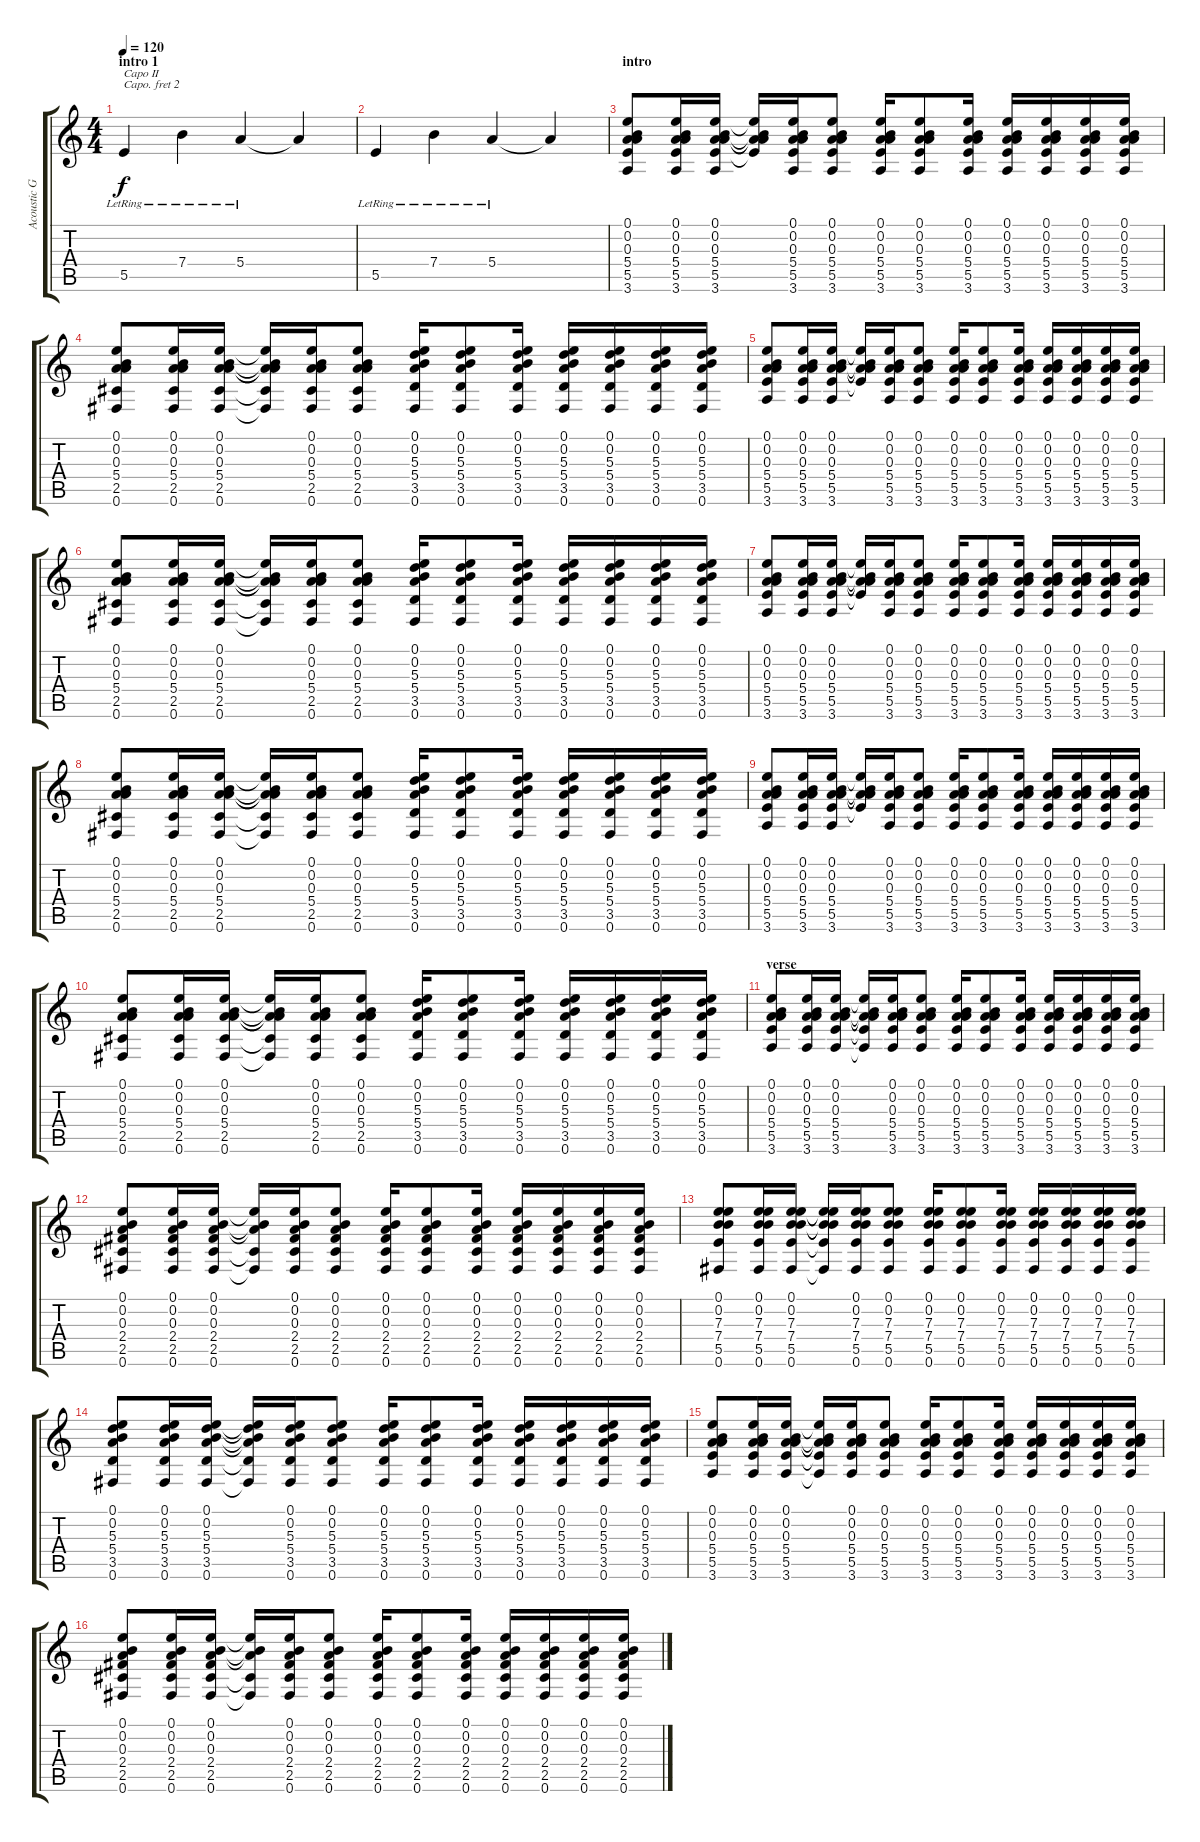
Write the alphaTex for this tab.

\track ("Acoustic Guitar (Tom Delonge)" "Acoustic G") {instrument acousticguitarsteel}
\staff {score tabs}
\capo 2
\tuning (D4 A3 G3 D3 A2 E2) {hide}
\ts (4 4)
\section ("" "intro 1")
\tempo 120
\clef g2
\ks c
5.5{lr}.4{txt "Capo II" dy f instrument acousticguitarsteel} 7.4{lr}.4 5.4{lr}.4 5.4{t}.4 |
5.5{lr}.4 7.4{lr}.4 5.4{lr}.4 5.4{t}.4 |
\section ("" "intro ")
(0.1 0.2 0.3 5.4 5.5 3.6).8 (0.1 0.2 0.3 5.4 5.5 3.6).16 (0.1 0.2 0.3 5.4 5.5 3.6).16 (0.1{t} 0.2{t} 0.3{t} 5.4{t} 5.5{t}).16 (0.1 0.2 0.3 5.4 5.5 3.6).16 (0.1 0.2 0.3 5.4 5.5 3.6).8 (0.1 0.2 0.3 5.4 5.5 3.6).16 (0.1 0.2 0.3 5.4 5.5 3.6).8 (0.1 0.2 0.3 5.4 5.5 3.6).16 (0.1 0.2 0.3 5.4 5.5 3.6).16 (0.1 0.2 0.3 5.4 5.5 3.6).16 (0.1 0.2 0.3 5.4 5.5 3.6).16 (0.1 0.2 0.3 5.4 5.5 3.6).16 |
(0.1 0.2 0.3 5.4 2.5 0.6).8 (0.1 0.2 0.3 5.4 2.5 0.6).16 (0.1 0.2 0.3 5.4 2.5 0.6).16 (0.1{t} 0.2{t} 0.3{t} 5.4{t} 2.5{t} 0.6{t}).16 (0.1 0.2 0.3 5.4 2.5 0.6).16 (0.1 0.2 0.3 5.4 2.5 0.6).8 (0.1 0.2 5.3 5.4 3.5 0.6).16 (0.1 0.2 5.3 5.4 3.5 0.6).8 (0.1 0.2 5.3 5.4 3.5 0.6).16 (0.1 0.2 5.3 5.4 3.5 0.6).16 (0.1 0.2 5.3 5.4 3.5 0.6).16 (0.1 0.2 5.3 5.4 3.5 0.6).16 (0.1 0.2 5.3 5.4 3.5 0.6).16 |
(0.1 0.2 0.3 5.4 5.5 3.6).8 (0.1 0.2 0.3 5.4 5.5 3.6).16 (0.1 0.2 0.3 5.4 5.5 3.6).16 (0.1{t} 0.2{t} 0.3{t} 5.4{t} 5.5{t}).16 (0.1 0.2 0.3 5.4 5.5 3.6).16 (0.1 0.2 0.3 5.4 5.5 3.6).8 (0.1 0.2 0.3 5.4 5.5 3.6).16 (0.1 0.2 0.3 5.4 5.5 3.6).8 (0.1 0.2 0.3 5.4 5.5 3.6).16 (0.1 0.2 0.3 5.4 5.5 3.6).16 (0.1 0.2 0.3 5.4 5.5 3.6).16 (0.1 0.2 0.3 5.4 5.5 3.6).16 (0.1 0.2 0.3 5.4 5.5 3.6).16 |
(0.1 0.2 0.3 5.4 2.5 0.6).8 (0.1 0.2 0.3 5.4 2.5 0.6).16 (0.1 0.2 0.3 5.4 2.5 0.6).16 (0.1{t} 0.2{t} 0.3{t} 5.4{t} 2.5{t} 0.6{t}).16 (0.1 0.2 0.3 5.4 2.5 0.6).16 (0.1 0.2 0.3 5.4 2.5 0.6).8 (0.1 0.2 5.3 5.4 3.5 0.6).16 (0.1 0.2 5.3 5.4 3.5 0.6).8 (0.1 0.2 5.3 5.4 3.5 0.6).16 (0.1 0.2 5.3 5.4 3.5 0.6).16 (0.1 0.2 5.3 5.4 3.5 0.6).16 (0.1 0.2 5.3 5.4 3.5 0.6).16 (0.1 0.2 5.3 5.4 3.5 0.6).16 |
(0.1 0.2 0.3 5.4 5.5 3.6).8 (0.1 0.2 0.3 5.4 5.5 3.6).16 (0.1 0.2 0.3 5.4 5.5 3.6).16 (0.1{t} 0.2{t} 0.3{t} 5.4{t} 5.5{t}).16 (0.1 0.2 0.3 5.4 5.5 3.6).16 (0.1 0.2 0.3 5.4 5.5 3.6).8 (0.1 0.2 0.3 5.4 5.5 3.6).16 (0.1 0.2 0.3 5.4 5.5 3.6).8 (0.1 0.2 0.3 5.4 5.5 3.6).16 (0.1 0.2 0.3 5.4 5.5 3.6).16 (0.1 0.2 0.3 5.4 5.5 3.6).16 (0.1 0.2 0.3 5.4 5.5 3.6).16 (0.1 0.2 0.3 5.4 5.5 3.6).16 |
(0.1 0.2 0.3 5.4 2.5 0.6).8 (0.1 0.2 0.3 5.4 2.5 0.6).16 (0.1 0.2 0.3 5.4 2.5 0.6).16 (0.1{t} 0.2{t} 0.3{t} 5.4{t} 2.5{t} 0.6{t}).16 (0.1 0.2 0.3 5.4 2.5 0.6).16 (0.1 0.2 0.3 5.4 2.5 0.6).8 (0.1 0.2 5.3 5.4 3.5 0.6).16 (0.1 0.2 5.3 5.4 3.5 0.6).8 (0.1 0.2 5.3 5.4 3.5 0.6).16 (0.1 0.2 5.3 5.4 3.5 0.6).16 (0.1 0.2 5.3 5.4 3.5 0.6).16 (0.1 0.2 5.3 5.4 3.5 0.6).16 (0.1 0.2 5.3 5.4 3.5 0.6).16 |
(0.1 0.2 0.3 5.4 5.5 3.6).8 (0.1 0.2 0.3 5.4 5.5 3.6).16 (0.1 0.2 0.3 5.4 5.5 3.6).16 (0.1{t} 0.2{t} 0.3{t} 5.4{t} 5.5{t}).16 (0.1 0.2 0.3 5.4 5.5 3.6).16 (0.1 0.2 0.3 5.4 5.5 3.6).8 (0.1 0.2 0.3 5.4 5.5 3.6).16 (0.1 0.2 0.3 5.4 5.5 3.6).8 (0.1 0.2 0.3 5.4 5.5 3.6).16 (0.1 0.2 0.3 5.4 5.5 3.6).16 (0.1 0.2 0.3 5.4 5.5 3.6).16 (0.1 0.2 0.3 5.4 5.5 3.6).16 (0.1 0.2 0.3 5.4 5.5 3.6).16 |
(0.1 0.2 0.3 5.4 2.5 0.6).8 (0.1 0.2 0.3 5.4 2.5 0.6).16 (0.1 0.2 0.3 5.4 2.5 0.6).16 (0.1{t} 0.2{t} 0.3{t} 5.4{t} 2.5{t} 0.6{t}).16 (0.1 0.2 0.3 5.4 2.5 0.6).16 (0.1 0.2 0.3 5.4 2.5 0.6).8 (0.1 0.2 5.3 5.4 3.5 0.6).16 (0.1 0.2 5.3 5.4 3.5 0.6).8 (0.1 0.2 5.3 5.4 3.5 0.6).16 (0.1 0.2 5.3 5.4 3.5 0.6).16 (0.1 0.2 5.3 5.4 3.5 0.6).16 (0.1 0.2 5.3 5.4 3.5 0.6).16 (0.1 0.2 5.3 5.4 3.5 0.6).16 |
\section ("" "verse")
(0.1 0.2 0.3 5.4 5.5 3.6).8 (0.1 0.2 0.3 5.4 5.5 3.6).16 (0.1 0.2 0.3 5.4 5.5 3.6).16 (0.1{t} 0.2{t} 0.3{t} 5.4{t} 5.5{t} 3.6{t}).16 (0.1 0.2 0.3 5.4 5.5 3.6).16 (0.1 0.2 0.3 5.4 5.5 3.6).8 (0.1 0.2 0.3 5.4 5.5 3.6).16 (0.1 0.2 0.3 5.4 5.5 3.6).8 (0.1 0.2 0.3 5.4 5.5 3.6).16 (0.1 0.2 0.3 5.4 5.5 3.6).16 (0.1 0.2 0.3 5.4 5.5 3.6).16 (0.1 0.2 0.3 5.4 5.5 3.6).16 (0.1 0.2 0.3 5.4 5.5 3.6).16 |
(0.1 0.2 0.3 2.4 2.5 0.6).8 (0.1 0.2 0.3 2.4 2.5 0.6).16 (0.1 0.2 0.3 2.4 2.5 0.6).16 (0.1{t} 0.2{t} 0.3{t} 2.5{t} 0.6{t}).16 (0.1 0.2 0.3 2.4 2.5 0.6).16 (0.1 0.2 0.3 2.4 2.5 0.6).8 (0.1 0.2 0.3 2.4 2.5 0.6).16 (0.1 0.2 0.3 2.4 2.5 0.6).8 (0.1 0.2 0.3 2.4 2.5 0.6).16 (0.1 0.2 0.3 2.4 2.5 0.6).16 (0.1 0.2 0.3 2.4 2.5 0.6).16 (0.1 0.2 0.3 2.4 2.5 0.6).16 (0.1 0.2 0.3 2.4 2.5 0.6).16 |
(0.1 0.2 7.3 7.4 5.5 0.6).8 (0.1 0.2 7.3 7.4 5.5 0.6).16 (0.1 0.2 7.3 7.4 5.5 0.6).16 (0.1{t} 0.2{t} 7.3{t} 7.4{t} 5.5{t} 0.6{t}).16 (0.1 0.2 7.3 7.4 5.5 0.6).16 (0.1 0.2 7.3 7.4 5.5 0.6).8 (0.1 0.2 7.3 7.4 5.5 0.6).16 (0.1 0.2 7.3 7.4 5.5 0.6).8 (0.1 0.2 7.3 7.4 5.5 0.6).16 (0.1 0.2 7.3 7.4 5.5 0.6).16 (0.1 0.2 7.3 7.4 5.5 0.6).16 (0.1 0.2 7.3 7.4 5.5 0.6).16 (0.1 0.2 7.3 7.4 5.5 0.6).16 |
(0.1 0.2 5.3 5.4 3.5 0.6).8 (0.1 0.2 5.3 5.4 3.5 0.6).16 (0.1 0.2 5.3 5.4 3.5 0.6).16 (0.1{t} 0.2{t} 5.3{t} 5.4{t} 3.5{t} 0.6{t}).16 (0.1 0.2 5.3 5.4 3.5 0.6).16 (0.1 0.2 5.3 5.4 3.5 0.6).8 (0.1 0.2 5.3 5.4 3.5 0.6).16 (0.1 0.2 5.3 5.4 3.5 0.6).8 (0.1 0.2 5.3 5.4 3.5 0.6).16 (0.1 0.2 5.3 5.4 3.5 0.6).16 (0.1 0.2 5.3 5.4 3.5 0.6).16 (0.1 0.2 5.3 5.4 3.5 0.6).16 (0.1 0.2 5.3 5.4 3.5 0.6).16 |
(0.1 0.2 0.3 5.4 5.5 3.6).8 (0.1 0.2 0.3 5.4 5.5 3.6).16 (0.1 0.2 0.3 5.4 5.5 3.6).16 (0.1{t} 0.2{t} 0.3{t} 5.4{t} 5.5{t} 3.6{t}).16 (0.1 0.2 0.3 5.4 5.5 3.6).16 (0.1 0.2 0.3 5.4 5.5 3.6).8 (0.1 0.2 0.3 5.4 5.5 3.6).16 (0.1 0.2 0.3 5.4 5.5 3.6).8 (0.1 0.2 0.3 5.4 5.5 3.6).16 (0.1 0.2 0.3 5.4 5.5 3.6).16 (0.1 0.2 0.3 5.4 5.5 3.6).16 (0.1 0.2 0.3 5.4 5.5 3.6).16 (0.1 0.2 0.3 5.4 5.5 3.6).16 |
(0.1 0.2 0.3 2.4 2.5 0.6).8 (0.1 0.2 0.3 2.4 2.5 0.6).16 (0.1 0.2 0.3 2.4 2.5 0.6).16 (0.1{t} 0.2{t} 0.3{t} 2.5{t} 0.6{t}).16 (0.1 0.2 0.3 2.4 2.5 0.6).16 (0.1 0.2 0.3 2.4 2.5 0.6).8 (0.1 0.2 0.3 2.4 2.5 0.6).16 (0.1 0.2 0.3 2.4 2.5 0.6).8 (0.1 0.2 0.3 2.4 2.5 0.6).16 (0.1 0.2 0.3 2.4 2.5 0.6).16 (0.1 0.2 0.3 2.4 2.5 0.6).16 (0.1 0.2 0.3 2.4 2.5 0.6).16 (0.1 0.2 0.3 2.4 2.5 0.6).16
